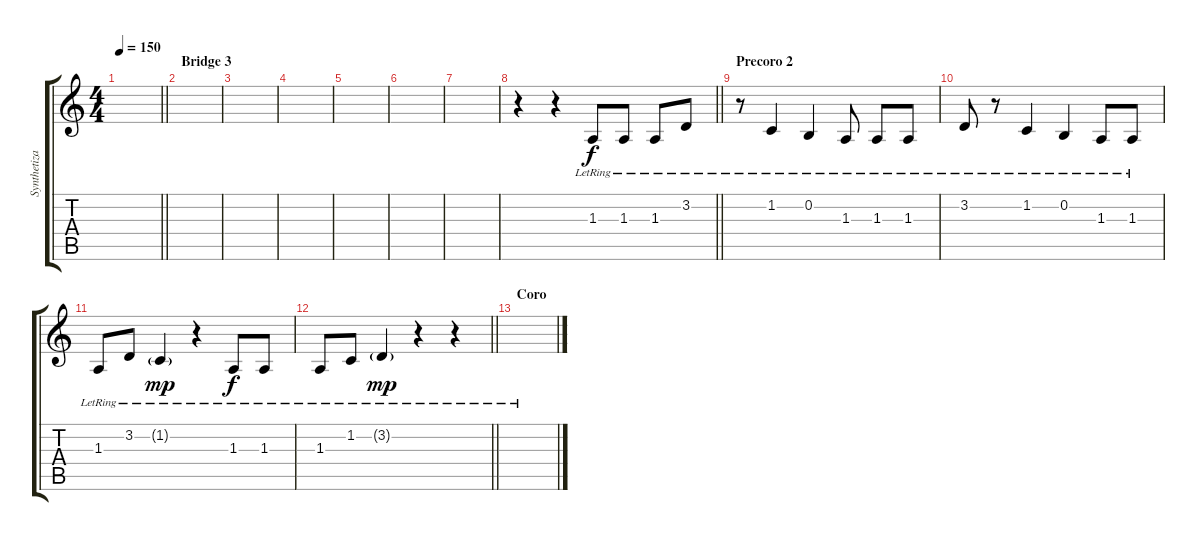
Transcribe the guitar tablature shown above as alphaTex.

\track ("Synthetizador" "Synthetiza") {instrument fx7echoes}
\staff {score tabs}
\tuning (E4 B3 Ab3 D3 A2 E2) {hide}
\ts (4 4)
\tempo 150
\clef g2
\barLineRight lightlight
\ks c
|
\section ("" "Bridge 3")
|
|
|
|
|
|
\barLineRight lightlight
r.4 r.4 1.3{lr}.8{dy f} 1.3{lr}.8 1.3{lr}.8 3.2{lr}.8 |
\section ("" "Precoro 2")
r.8 1.2{lr}.4 0.2{lr}.4 1.3{lr}.8 1.3{lr}.8 1.3{lr}.8 |
3.2{lr}.8 r.8 1.2{lr}.4 0.2{lr}.4 1.3{lr}.8 1.3{lr}.8 |
1.3{lr}.8 3.2{lr}.8 1.2{g lr}.4{dy mp} r.4 1.3{lr}.8{dy f} 1.3{lr}.8 |
\barLineRight lightlight
1.3{lr}.8 1.2{lr}.8 3.2{g lr}.4{dy mp} r.4 r.4 |
\section ("" "Coro")
